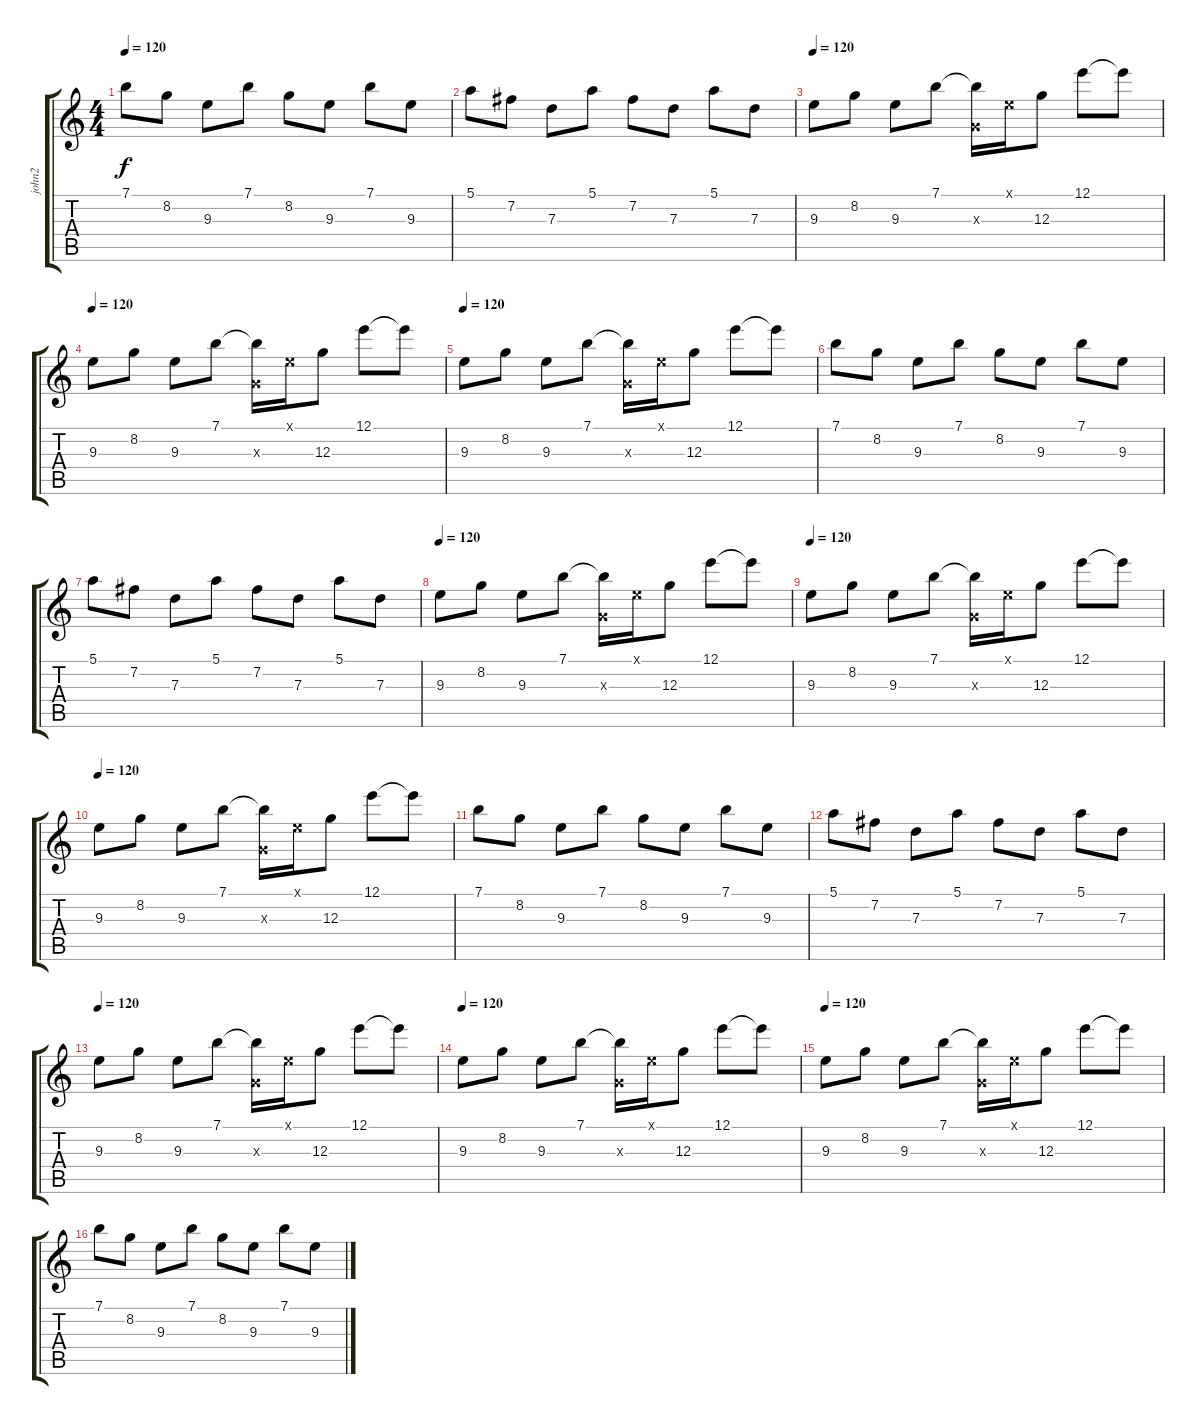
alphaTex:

\track ("john2" "john2") {instrument distortionguitar}
\staff {score tabs}
\tuning (E4 B3 G3 D3 A2 E2) {hide}
\ts (4 4)
\tempo 120
\clef g2
\ks c
7.1.8{dy f} 8.2.8 9.3.8 7.1.8 8.2.8 9.3.8 7.1.8 9.3.8 |
5.1.8 7.2.8 7.3.8 5.1.8 7.2.8 7.3.8 5.1.8 7.3.8 |
\tempo 120
9.3.8 8.2.8 9.3.8 7.1.8 (7.1{t} 0.3{x}).16 0.1{x}.16 12.3.8 12.1.8 12.1{t}.8 |
\tempo 120
9.3.8 8.2.8 9.3.8 7.1.8 (7.1{t} 0.3{x}).16 0.1{x}.16 12.3.8 12.1.8 12.1{t}.8 |
\tempo 120
9.3.8 8.2.8 9.3.8 7.1.8 (7.1{t} 0.3{x}).16 0.1{x}.16 12.3.8 12.1.8 12.1{t}.8 |
7.1.8 8.2.8 9.3.8 7.1.8 8.2.8 9.3.8 7.1.8 9.3.8 |
5.1.8 7.2.8 7.3.8 5.1.8 7.2.8 7.3.8 5.1.8 7.3.8 |
\tempo 120
9.3.8 8.2.8 9.3.8 7.1.8 (7.1{t} 0.3{x}).16 0.1{x}.16 12.3.8 12.1.8 12.1{t}.8 |
\tempo 120
9.3.8 8.2.8 9.3.8 7.1.8 (7.1{t} 0.3{x}).16 0.1{x}.16 12.3.8 12.1.8 12.1{t}.8 |
\tempo 120
9.3.8 8.2.8 9.3.8 7.1.8 (7.1{t} 0.3{x}).16 0.1{x}.16 12.3.8 12.1.8 12.1{t}.8 |
7.1.8 8.2.8 9.3.8 7.1.8 8.2.8 9.3.8 7.1.8 9.3.8 |
5.1.8 7.2.8 7.3.8 5.1.8 7.2.8 7.3.8 5.1.8 7.3.8 |
\tempo 120
9.3.8 8.2.8 9.3.8 7.1.8 (7.1{t} 0.3{x}).16 0.1{x}.16 12.3.8 12.1.8 12.1{t}.8 |
\tempo 120
9.3.8 8.2.8 9.3.8 7.1.8 (7.1{t} 0.3{x}).16 0.1{x}.16 12.3.8 12.1.8 12.1{t}.8 |
\tempo 120
9.3.8 8.2.8 9.3.8 7.1.8 (7.1{t} 0.3{x}).16 0.1{x}.16 12.3.8 12.1.8 12.1{t}.8 |
7.1.8 8.2.8 9.3.8 7.1.8 8.2.8 9.3.8 7.1.8 9.3.8
